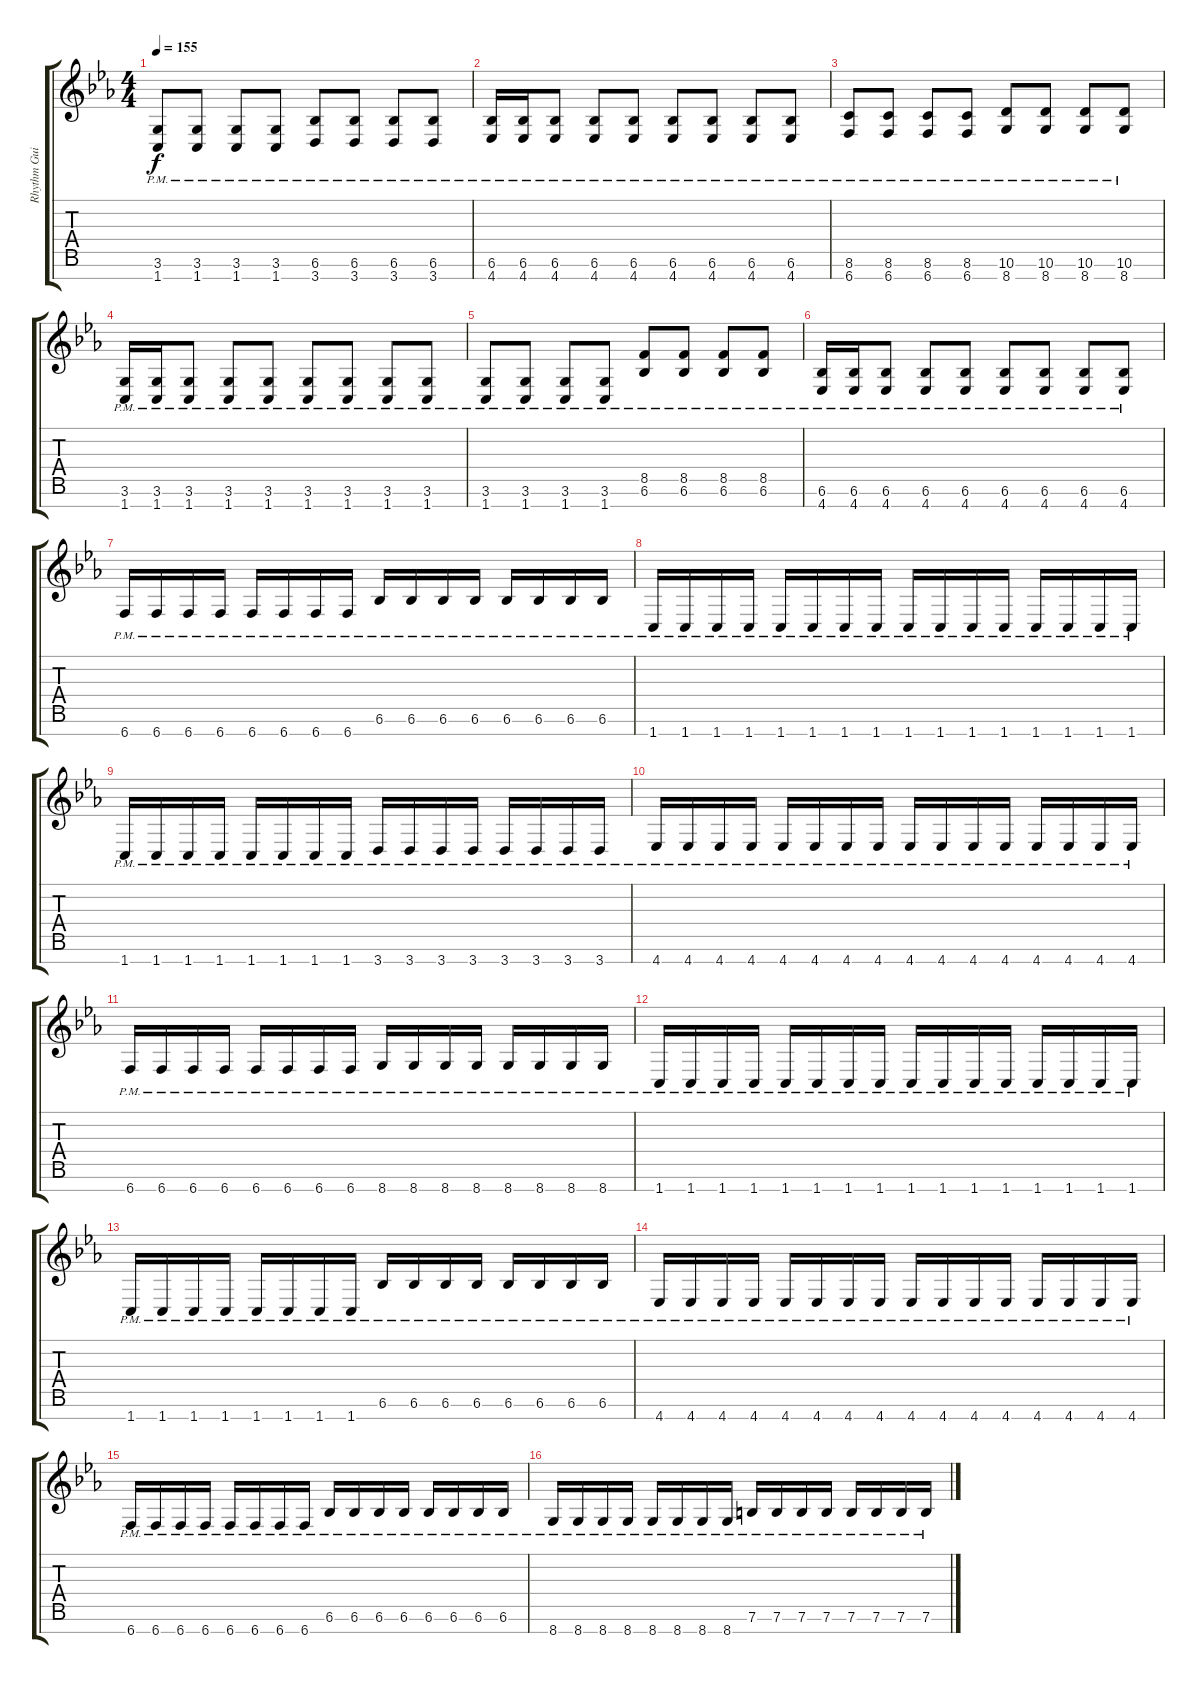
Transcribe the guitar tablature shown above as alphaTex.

\track ("Rhythm Guitar 1" "Rhythm Gui") {instrument distortionguitar}
\staff {score tabs}
\tuning (E4 B3 G3 D3 A2 E2 B1) {hide}
\ts (4 4)
\tempo 155
\clef g2
\ks cminor
(3.6{pm} 1.7{pm}).8{dy f} (3.6{pm} 1.7{pm}).8 (3.6{pm} 1.7{pm}).8 (3.6{pm} 1.7{pm}).8 (6.6{pm} 3.7{pm}).8 (6.6{pm} 3.7{pm}).8 (6.6{pm} 3.7{pm}).8 (6.6{pm} 3.7{pm}).8 |
(6.6{pm} 4.7{pm}).16 (6.6{pm} 4.7{pm}).16 (6.6{pm} 4.7{pm}).8 (6.6{pm} 4.7{pm}).8 (6.6{pm} 4.7{pm}).8 (6.6{pm} 4.7{pm}).8 (6.6{pm} 4.7{pm}).8 (6.6{pm} 4.7{pm}).8 (6.6{pm} 4.7{pm}).8 |
(8.6{pm} 6.7{pm}).8 (8.6{pm} 6.7{pm}).8 (8.6{pm} 6.7{pm}).8 (8.6{pm} 6.7{pm}).8 (10.6{pm} 8.7{pm}).8 (10.6{pm} 8.7{pm}).8 (10.6{pm} 8.7{pm}).8 (10.6{pm} 8.7{pm}).8 |
(3.6{pm} 1.7{pm}).16 (3.6{pm} 1.7{pm}).16 (3.6{pm} 1.7{pm}).8 (3.6{pm} 1.7{pm}).8 (3.6{pm} 1.7{pm}).8 (3.6{pm} 1.7{pm}).8 (3.6{pm} 1.7{pm}).8 (3.6{pm} 1.7{pm}).8 (3.6{pm} 1.7{pm}).8 |
(3.6{pm} 1.7{pm}).8 (3.6{pm} 1.7{pm}).8 (3.6{pm} 1.7{pm}).8 (3.6{pm} 1.7{pm}).8 (8.5{pm} 6.6{pm}).8 (8.5{pm} 6.6{pm}).8 (8.5{pm} 6.6{pm}).8 (8.5{pm} 6.6{pm}).8 |
(6.6{pm} 4.7{pm}).16 (6.6{pm} 4.7{pm}).16 (6.6{pm} 4.7{pm}).8 (6.6{pm} 4.7{pm}).8 (6.6{pm} 4.7{pm}).8 (6.6{pm} 4.7{pm}).8 (6.6{pm} 4.7{pm}).8 (6.6{pm} 4.7{pm}).8 (6.6{pm} 4.7{pm}).8 |
6.7{pm}.16 6.7{pm}.16 6.7{pm}.16 6.7{pm}.16 6.7{pm}.16 6.7{pm}.16 6.7{pm}.16 6.7{pm}.16 6.6{pm}.16 6.6{pm}.16 6.6{pm}.16 6.6{pm}.16 6.6{pm}.16 6.6{pm}.16 6.6{pm}.16 6.6{pm}.16 |
1.7{pm}.16 1.7{pm}.16 1.7{pm}.16 1.7{pm}.16 1.7{pm}.16 1.7{pm}.16 1.7{pm}.16 1.7{pm}.16 1.7{pm}.16 1.7{pm}.16 1.7{pm}.16 1.7{pm}.16 1.7{pm}.16 1.7{pm}.16 1.7{pm}.16 1.7{pm}.16 |
1.7{pm}.16 1.7{pm}.16 1.7{pm}.16 1.7{pm}.16 1.7{pm}.16 1.7{pm}.16 1.7{pm}.16 1.7{pm}.16 3.7{pm}.16 3.7{pm}.16 3.7{pm}.16 3.7{pm}.16 3.7{pm}.16 3.7{pm}.16 3.7{pm}.16 3.7{pm}.16 |
4.7{pm}.16 4.7{pm}.16 4.7{pm}.16 4.7{pm}.16 4.7{pm}.16 4.7{pm}.16 4.7{pm}.16 4.7{pm}.16 4.7{pm}.16 4.7{pm}.16 4.7{pm}.16 4.7{pm}.16 4.7{pm}.16 4.7{pm}.16 4.7{pm}.16 4.7{pm}.16 |
6.7{pm}.16 6.7{pm}.16 6.7{pm}.16 6.7{pm}.16 6.7{pm}.16 6.7{pm}.16 6.7{pm}.16 6.7{pm}.16 8.7{pm}.16 8.7{pm}.16 8.7{pm}.16 8.7{pm}.16 8.7{pm}.16 8.7{pm}.16 8.7{pm}.16 8.7{pm}.16 |
1.7{pm}.16 1.7{pm}.16 1.7{pm}.16 1.7{pm}.16 1.7{pm}.16 1.7{pm}.16 1.7{pm}.16 1.7{pm}.16 1.7{pm}.16 1.7{pm}.16 1.7{pm}.16 1.7{pm}.16 1.7{pm}.16 1.7{pm}.16 1.7{pm}.16 1.7{pm}.16 |
1.7{pm}.16 1.7{pm}.16 1.7{pm}.16 1.7{pm}.16 1.7{pm}.16 1.7{pm}.16 1.7{pm}.16 1.7{pm}.16 6.6{pm}.16 6.6{pm}.16 6.6{pm}.16 6.6{pm}.16 6.6{pm}.16 6.6{pm}.16 6.6{pm}.16 6.6{pm}.16 |
4.7{pm}.16 4.7{pm}.16 4.7{pm}.16 4.7{pm}.16 4.7{pm}.16 4.7{pm}.16 4.7{pm}.16 4.7{pm}.16 4.7{pm}.16 4.7{pm}.16 4.7{pm}.16 4.7{pm}.16 4.7{pm}.16 4.7{pm}.16 4.7{pm}.16 4.7{pm}.16 |
6.7{pm}.16 6.7{pm}.16 6.7{pm}.16 6.7{pm}.16 6.7{pm}.16 6.7{pm}.16 6.7{pm}.16 6.7{pm}.16 6.6{pm}.16 6.6{pm}.16 6.6{pm}.16 6.6{pm}.16 6.6{pm}.16 6.6{pm}.16 6.6{pm}.16 6.6{pm}.16 |
8.7{pm}.16 8.7{pm}.16 8.7{pm}.16 8.7{pm}.16 8.7{pm}.16 8.7{pm}.16 8.7{pm}.16 8.7{pm}.16 7.6{pm}.16 7.6{pm}.16 7.6{pm}.16 7.6{pm}.16 7.6{pm}.16 7.6{pm}.16 7.6{pm}.16 7.6{pm}.16
